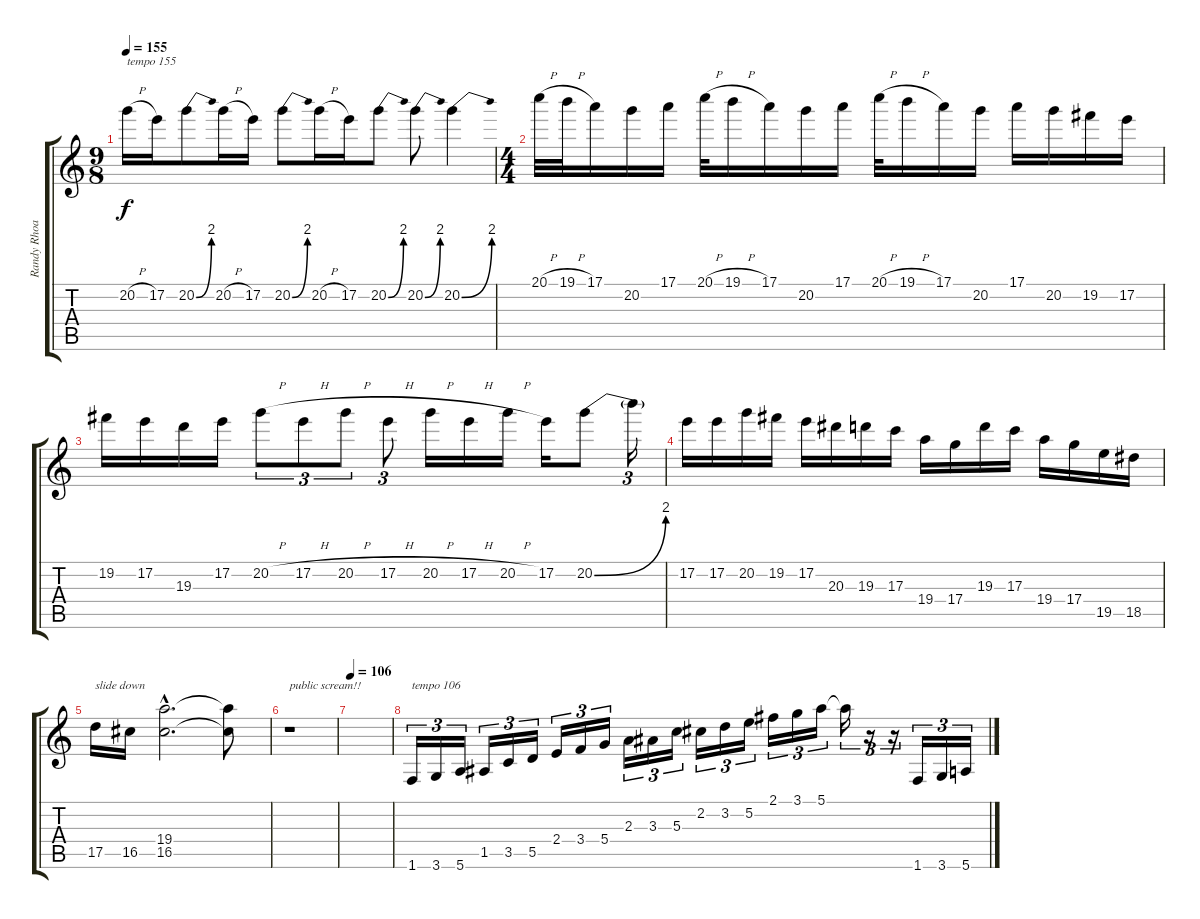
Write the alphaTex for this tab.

\track ("Randy Rhoads" "Randy Rhoa") {instrument overdrivenguitar}
\staff {score tabs}
\tuning (E4 B3 G3 D3 A2 E2) {hide}
\ts (9 8)
\tempo 155
\clef g2
\ks c
20.2{h}.16{txt "tempo 155" dy f} 17.2.16 20.2{be (bend 0 0 60 8)}.8 20.2{h}.16 17.2.16 20.2{be (bend 0 0 60 8)}.8 20.2{h}.16 17.2.16 20.2{be (bend 0 0 60 8)}.8 20.2{be (bend 0 0 60 8)}.8 20.2{be (bend 0 0 60 8)}.4 |
\ts (4 4)
20.1{h}.32 19.1{h}.32 17.1.16 20.2.16 17.1.16 20.1{h}.32 19.1{h}.16 17.1.16 20.2.16 17.1.16 20.1{h}.32 19.1{h}.16 17.1.16 20.2.16 17.1.16 20.2.16 19.2.16 17.2.16 |
19.2.16 17.2.16 19.3.16 17.2.16 20.2{h}.8{tu (3 2)} 17.2{h}.8{tu (3 2)} 20.2{h}.8{tu (3 2)} 17.2{h}.8{tu (3 2)} 20.2{h}.16 17.2{h}.16 20.2{h}.16 17.2.16 20.2{be (bend 0 0 60 8)}.8 20.2{t}.16{tu (3 2)} |
17.2.16 17.2.16 20.2.16 19.2.16 17.2.16 20.3.16 19.3.16 17.3.16 19.4.16 17.4.16 19.3.16 17.3.16 19.4.16 17.4.16 19.5.16 18.5.16 |
17.5.16{txt "slide down"} 16.5.16 (19.4{hac} 16.5{hac}).2{d} (19.4{t} 16.5{t}).8 |
r.1{txt "public scream!!"} |
\tempo 106
|
1.6.16{tu (3 2) txt "tempo 106"} 3.6.16{tu (3 2)} 5.6.16{tu (3 2)} 1.5.16{tu (3 2)} 3.5.16{tu (3 2)} 5.5.16{tu (3 2)} 2.4.16{tu (3 2)} 3.4.16{tu (3 2)} 5.4.16{tu (3 2)} 2.3.16{tu (3 2)} 3.3.16{tu (3 2)} 5.3.16{tu (3 2)} 2.2.16{tu (3 2)} 3.2.16{tu (3 2)} 5.2.16{tu (3 2)} 2.1.16{tu (3 2)} 3.1.16{tu (3 2)} 5.1.16{tu (3 2)} 5.1{t}.16{tu (3 2)} r.16{tu (3 2)} r.16{tu (3 2)} 1.6.16{tu (3 2)} 3.6.16{tu (3 2)} 5.6.16{tu (3 2)}
